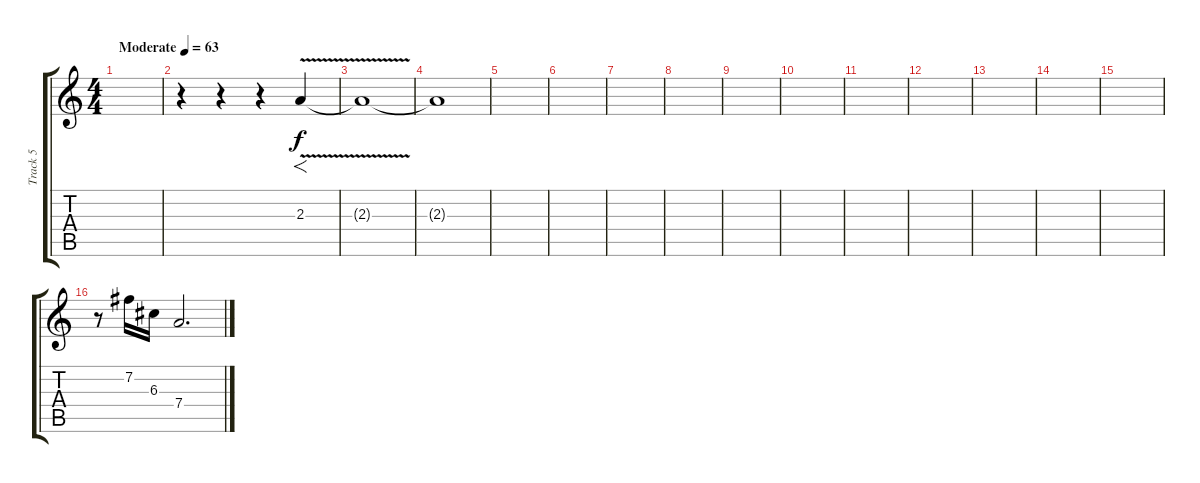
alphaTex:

\track ("Track 5" "Track 5") {instrument overdrivenguitar}
\staff {score tabs}
\tuning (E4 B3 G3 D3 A2 E2) {hide}
\ts (4 4)
\tempo (63 "Moderate")
\clef g2
\ks c
|
r.4 r.4 r.4 2.3{v}.4{f} |
2.3{t}.1{dy f} |
2.3{t}.1{volume 0} |
|
|
|
|
|
|
|
|
|
|
|
r.8 7.2.16 6.3.16 7.4.2{d}
